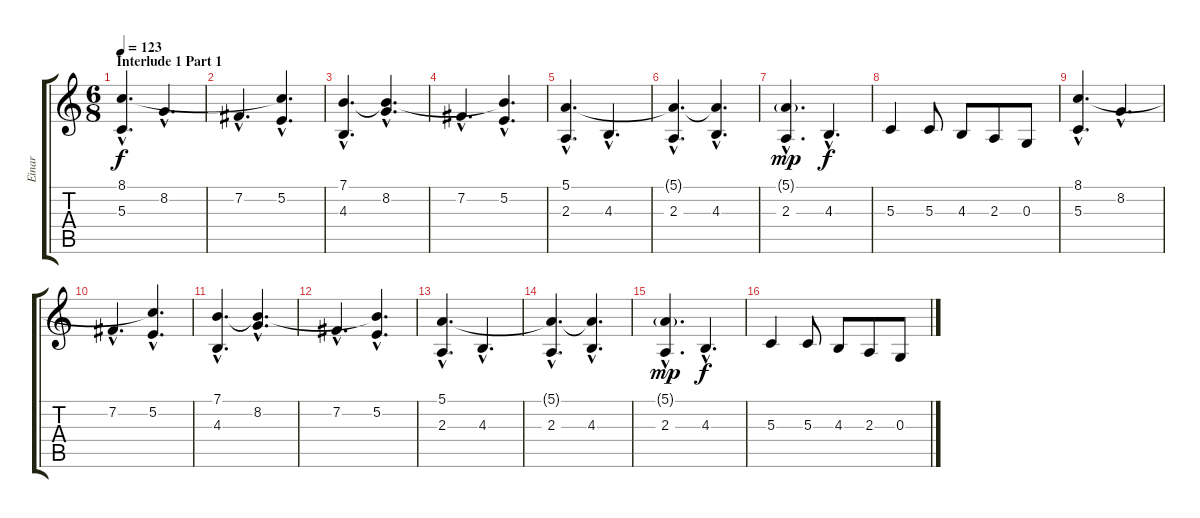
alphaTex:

\track ("Einar" "Einar") {instrument stringensemble1}
\staff {score tabs}
\tuning (E4 B3 G3 D3 A2 E2) {hide}
\ts (6 8)
\section ("" "Interlude 1 Part 1")
\tempo 123
\clef g2
\ks c
(8.1{hac} 5.3{hac}).4{d dy f} 8.2{hac}.4{d} |
7.2{hac}.4{d} (8.1{hac t} 5.2{hac}).4{d} |
(7.1{hac} 4.3{hac}).4{d} (7.1{hac t} 8.2{hac}).4{d} |
7.2{hac}.4{d} (7.1{hac t} 5.2{hac}).4{d} |
(5.1{hac} 2.3{hac}).4{d} 4.3{hac}.4{d} |
(5.1{hac t} 2.3{hac}).4{d} (5.1{hac t} 4.3{hac}).4{d} |
(5.1{g hac} 2.3{hac}).4{d dy mp} 4.3{hac}.4{d dy f} |
5.3.4 5.3.8 4.3.8 2.3.8 0.3.8 |
(8.1{hac} 5.3{hac}).4{d} 8.2{hac}.4{d} |
7.2{hac}.4{d} (8.1{hac t} 5.2{hac}).4{d} |
(7.1{hac} 4.3{hac}).4{d} (7.1{hac t} 8.2{hac}).4{d} |
7.2{hac}.4{d} (7.1{hac t} 5.2{hac}).4{d} |
(5.1{hac} 2.3{hac}).4{d} 4.3{hac}.4{d} |
(5.1{hac t} 2.3{hac}).4{d} (5.1{hac t} 4.3{hac}).4{d} |
(5.1{g hac} 2.3{hac}).4{d dy mp} 4.3{hac}.4{d dy f} |
5.3.4 5.3.8 4.3.8 2.3.8 0.3.8
